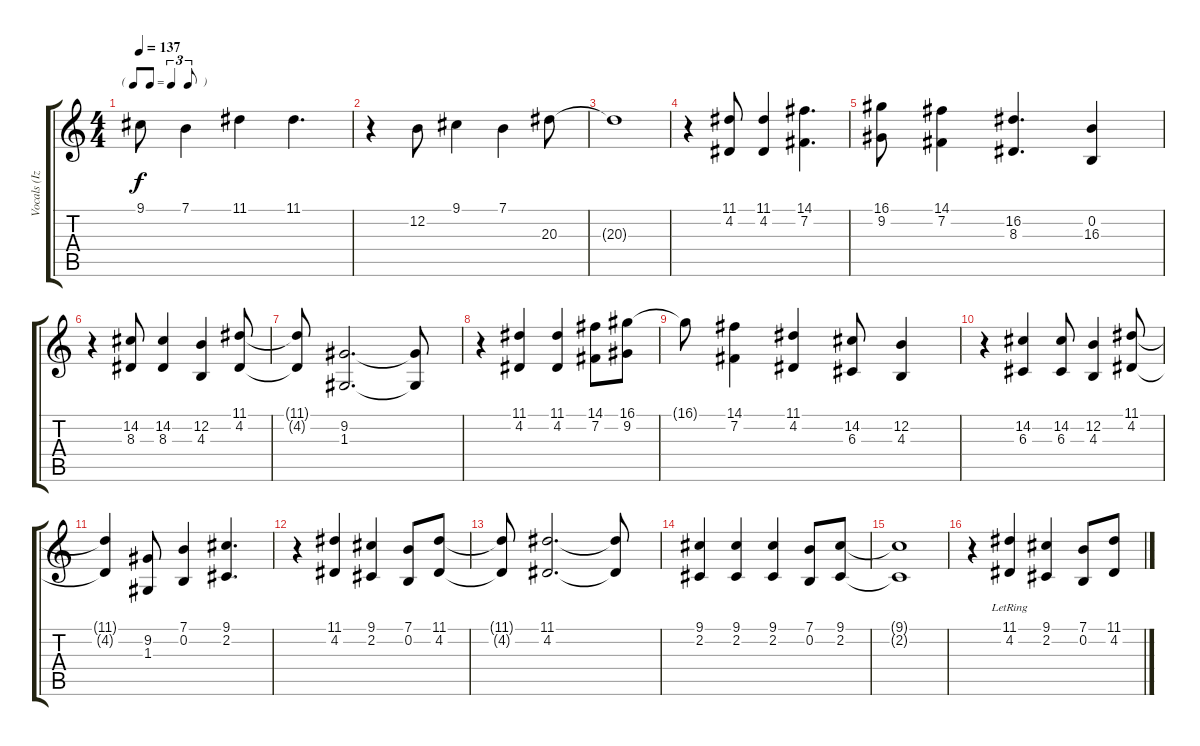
\track ("Vocals (Izzy + Axl)" "Vocals (Iz") {instrument lead2sawtooth}
\staff {score tabs}
\tuning (E4 B3 G3 D3 A2 E2) {hide}
\ts (4 4)
\tf triplet8th
\tempo 137
\clef g2
\ks c
9.1{t}.8{dy f} 7.1.4 11.1.4 11.1.4{d} |
r.4 12.2.8 9.1.4 7.1.4 20.3.8 |
20.3{t}.1 |
r.4 (11.1 4.2).8 (11.1 4.2).4 (14.1 7.2).4{d} |
(16.1 9.2).8 (14.1 7.2).4 (16.2 8.3).4{d} (0.2 16.3).4 |
r.4 (14.2 8.3).8 (14.2 8.3).4 (12.2 4.3).4 (11.1 4.2).8 |
(11.1{t} 4.2{t}).8 (9.2 1.3).2{d} (9.2{t} 1.3{t}).8 |
r.4 (11.1 4.2).4 (11.1 4.2).4 (14.1 7.2).8 (16.1 9.2).8 |
16.1{t}.8 (14.1 7.2).4 (11.1 4.2).4 (14.2 6.3).8 (12.2 4.3).4 |
r.4 (14.2 6.3).4 (14.2 6.3).8 (12.2 4.3).4 (11.1 4.2).8 |
(11.1{t} 4.2{t}).4 (9.2 1.3).8 (7.1 0.2).4 (9.1 2.2).4{d} |
r.4 (11.1 4.2).4 (9.1 2.2).4 (7.1 0.2).8 (11.1 4.2).8 |
(11.1{t} 4.2{t}).8 (11.1 4.2).2{d} (11.1{t} 4.2{t}).8 |
(9.1 2.2).4 (9.1 2.2).4 (9.1 2.2).4 (7.1 0.2).8 (9.1 2.2).8 |
(9.1{t} 2.2{t}).1 |
r.4 (11.1{lr} 4.2).4 (9.1 2.2).4 (7.1 0.2).8 (11.1 4.2).8
